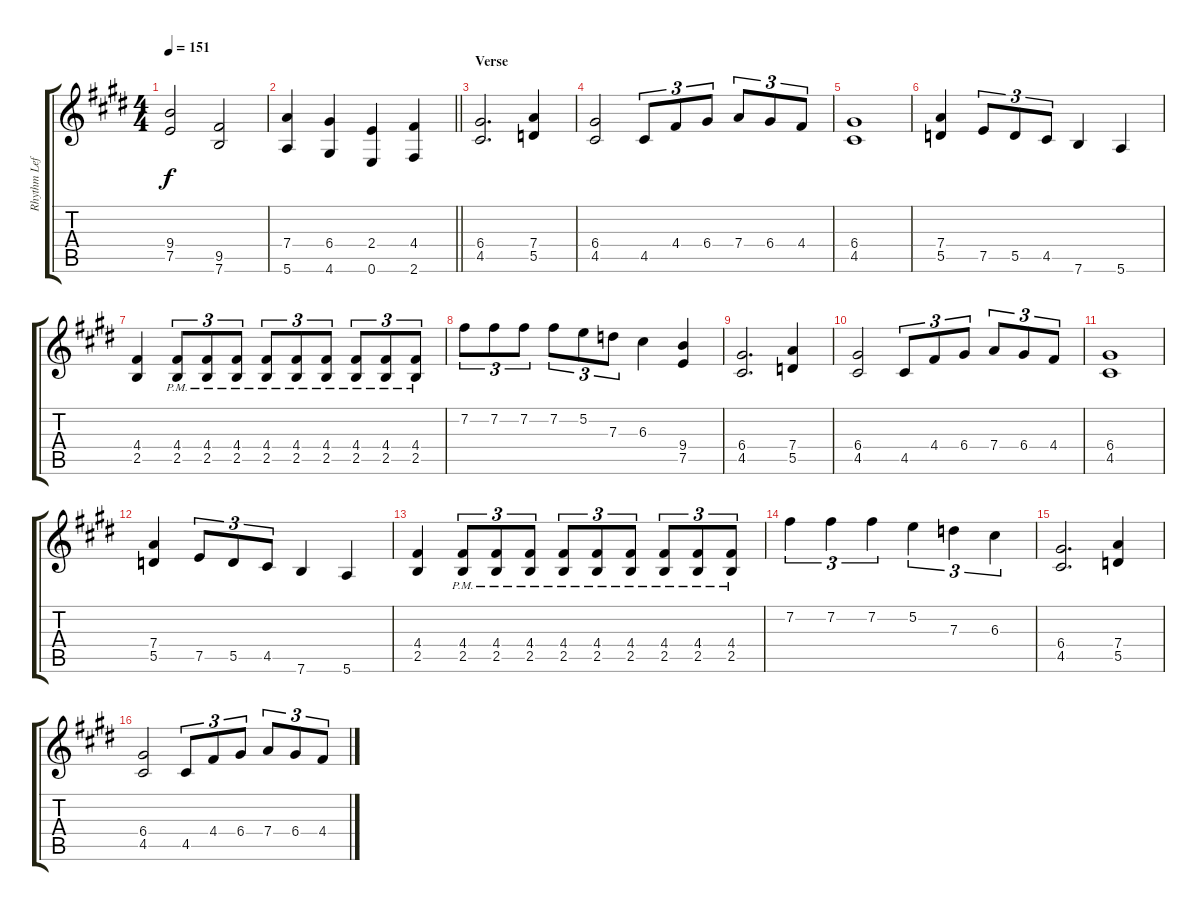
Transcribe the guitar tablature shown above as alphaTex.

\track ("Rhythm Left" "Rhythm Lef") {instrument distortionguitar}
\staff {score tabs}
\tuning (E4 B3 G3 D3 A2 E2) {hide}
\ts (4 4)
\tempo 151
\clef g2
\ks e
(9.4 7.5).2{dy f} (9.5 7.6).2 |
\barLineRight lightlight
(7.4 5.6).4 (6.4 4.6).4 (2.4 0.6).4 (4.4 2.6).4 |
\section ("" "Verse")
(6.4 4.5).2{d} (7.4 5.5).4 |
(6.4 4.5).2 4.5.8{tu (3 2)} 4.4.8{tu (3 2)} 6.4.8{tu (3 2)} 7.4.8{tu (3 2)} 6.4.8{tu (3 2)} 4.4.8{tu (3 2)} |
(6.4 4.5).1 |
(7.4 5.5).4 7.5.8{tu (3 2)} 5.5.8{tu (3 2)} 4.5.8{tu (3 2)} 7.6.4 5.6.4 |
(4.4 2.5).4 (4.4{pm} 2.5).8{tu (3 2)} (4.4{pm} 2.5).8{tu (3 2)} (4.4{pm} 2.5).8{tu (3 2)} (4.4{pm} 2.5).8{tu (3 2)} (4.4{pm} 2.5).8{tu (3 2)} (4.4{pm} 2.5).8{tu (3 2)} (4.4{pm} 2.5).8{tu (3 2)} (4.4{pm} 2.5).8{tu (3 2)} (4.4{pm} 2.5).8{tu (3 2)} |
7.2.8{tu (3 2)} 7.2.8{tu (3 2)} 7.2.8{tu (3 2)} 7.2.8{tu (3 2)} 5.2.8{tu (3 2)} 7.3.8{tu (3 2)} 6.3.4 (9.4 7.5).4 |
(6.4 4.5).2{d} (7.4 5.5).4 |
(6.4 4.5).2 4.5.8{tu (3 2)} 4.4.8{tu (3 2)} 6.4.8{tu (3 2)} 7.4.8{tu (3 2)} 6.4.8{tu (3 2)} 4.4.8{tu (3 2)} |
(6.4 4.5).1 |
(7.4 5.5).4 7.5.8{tu (3 2)} 5.5.8{tu (3 2)} 4.5.8{tu (3 2)} 7.6.4 5.6.4 |
(4.4 2.5).4 (4.4{pm} 2.5).8{tu (3 2)} (4.4{pm} 2.5).8{tu (3 2)} (4.4{pm} 2.5).8{tu (3 2)} (4.4{pm} 2.5).8{tu (3 2)} (4.4{pm} 2.5).8{tu (3 2)} (4.4{pm} 2.5).8{tu (3 2)} (4.4{pm} 2.5).8{tu (3 2)} (4.4{pm} 2.5).8{tu (3 2)} (4.4{pm} 2.5{pm}).8{tu (3 2)} |
7.2.4{tu (3 2)} 7.2.4{tu (3 2)} 7.2.4{tu (3 2)} 5.2.4{tu (3 2)} 7.3.4{tu (3 2)} 6.3.4{tu (3 2)} |
(6.4 4.5).2{d} (7.4 5.5).4 |
(6.4 4.5).2 4.5.8{tu (3 2)} 4.4.8{tu (3 2)} 6.4.8{tu (3 2)} 7.4.8{tu (3 2)} 6.4.8{tu (3 2)} 4.4.8{tu (3 2)}
